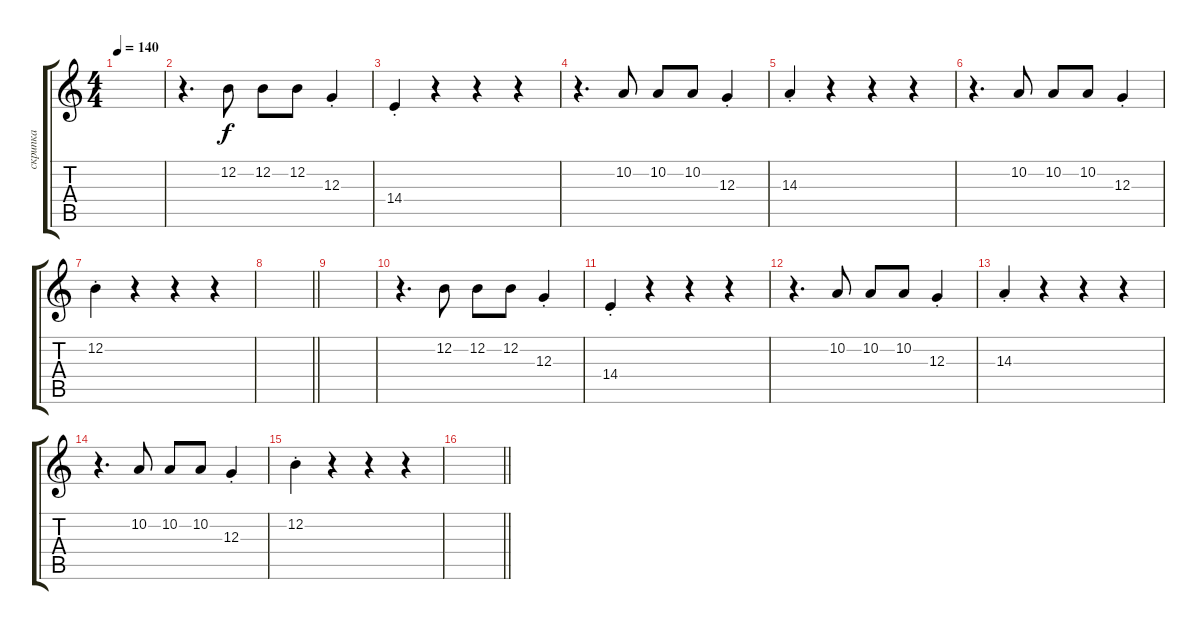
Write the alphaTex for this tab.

\track ("скрипка" "скрипка") {instrument viola}
\staff {score tabs}
\tuning (E4 B3 G3 D3 A2 E2) {hide}
\ts (4 4)
\tempo 140
\clef g2
\ks c
|
r.4{d} 12.2.8 12.2.8 12.2.8 12.3{st}.4 |
14.4{st}.4 r.4 r.4 r.4 |
r.4{d} 10.2.8 10.2.8 10.2.8 12.3{st}.4 |
14.3{st}.4 r.4 r.4 r.4 |
r.4{d} 10.2.8 10.2.8 10.2.8 12.3{st}.4 |
12.2{st}.4 r.4 r.4 r.4 |
\barLineRight lightlight
|
|
r.4{d} 12.2.8 12.2.8 12.2.8 12.3{st}.4 |
14.4{st}.4 r.4 r.4 r.4 |
r.4{d} 10.2.8 10.2.8 10.2.8 12.3{st}.4 |
14.3{st}.4 r.4 r.4 r.4 |
r.4{d} 10.2.8 10.2.8 10.2.8 12.3{st}.4 |
12.2{st}.4 r.4 r.4 r.4 |
\barLineRight lightlight
